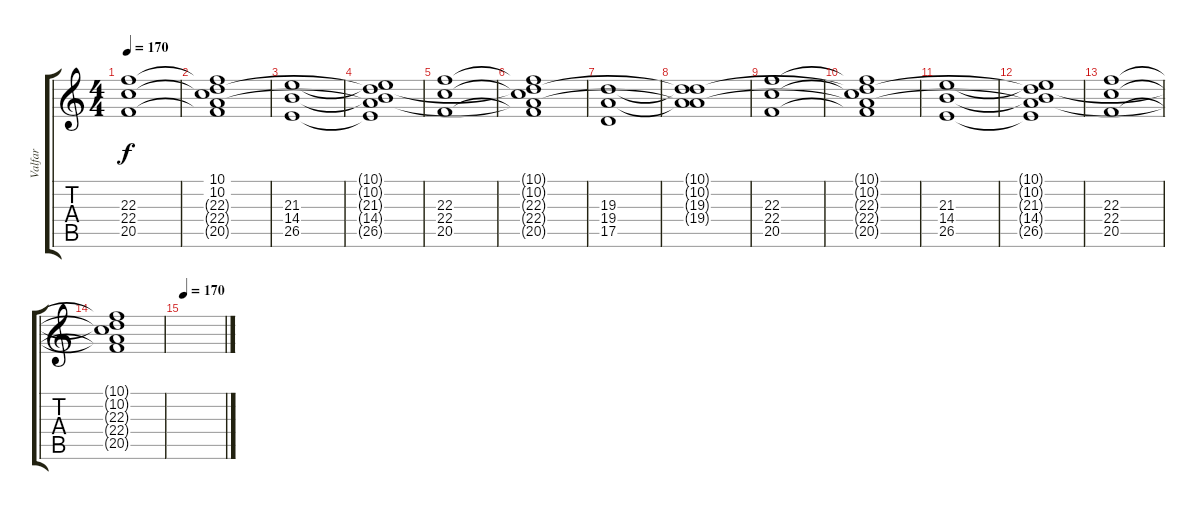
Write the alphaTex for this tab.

\track ("Valfar" "Valfar") {instrument synthstrings1}
\staff {score tabs}
\tuning (E4 B3 G3 D3 A2 E2) {hide}
\ts (4 4)
\tempo 170
\clef g2
\ks c
(22.3 22.4 20.5).1{dy f} |
(10.1{t} 10.2{t} 22.3{t} 22.4{t} 20.5{t}).1 |
(21.3 14.4 26.5).1 |
(10.1{t} 10.2{t} 21.3{t} 14.4{t} 26.5{t}).1 |
(22.3 22.4 20.5).1 |
(10.1{t} 10.2{t} 22.3{t} 22.4{t} 20.5{t}).1 |
(19.3 19.4 17.5).1 |
(10.1{t} 10.2{t} 19.3{t} 19.4{t}).1 |
(22.3 22.4 20.5).1 |
(10.1{t} 10.2{t} 22.3{t} 22.4{t} 20.5{t}).1 |
(21.3 14.4 26.5).1 |
(10.1{t} 10.2{t} 21.3{t} 14.4{t} 26.5{t}).1 |
(22.3 22.4 20.5).1 |
(10.1{t} 10.2{t} 22.3{t} 22.4{t} 20.5{t}).1 |
\tempo 170
